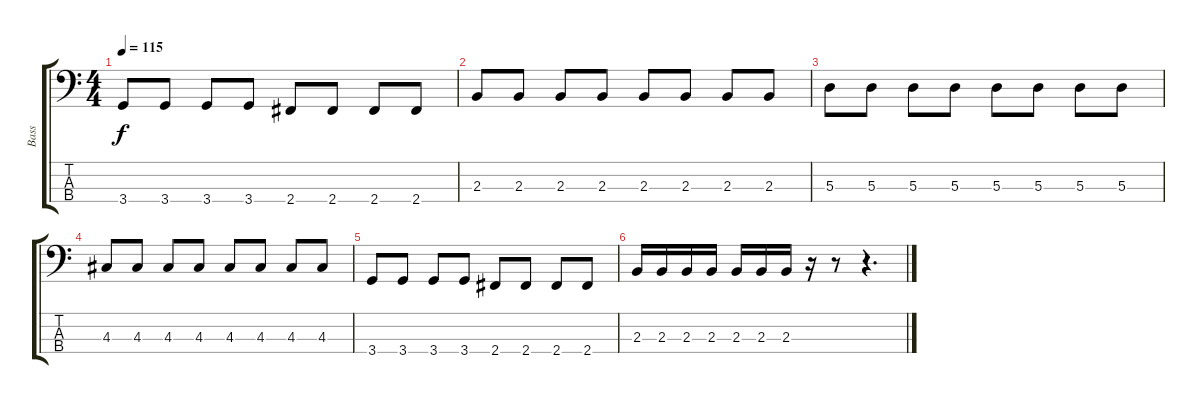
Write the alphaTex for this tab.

\track ("Bass" "Bass") {instrument electricbasspick}
\staff {score tabs}
\tuning (G2 D2 A1 E1) {hide}
\ts (4 4)
\tempo 115
\clef f4
\ks c
3.4.8{dy f} 3.4.8 3.4.8 3.4.8 2.4.8 2.4.8 2.4.8 2.4.8 |
2.3.8 2.3.8 2.3.8 2.3.8 2.3.8 2.3.8 2.3.8 2.3.8 |
5.3.8 5.3.8 5.3.8 5.3.8 5.3.8 5.3.8 5.3.8 5.3.8 |
4.3.8 4.3.8 4.3.8 4.3.8 4.3.8 4.3.8 4.3.8 4.3.8 |
3.4.8 3.4.8 3.4.8 3.4.8 2.4.8 2.4.8 2.4.8 2.4.8 |
2.3.16 2.3.16 2.3.16 2.3.16 2.3.16 2.3.16 2.3.16 r.16 r.8 r.4{d}
